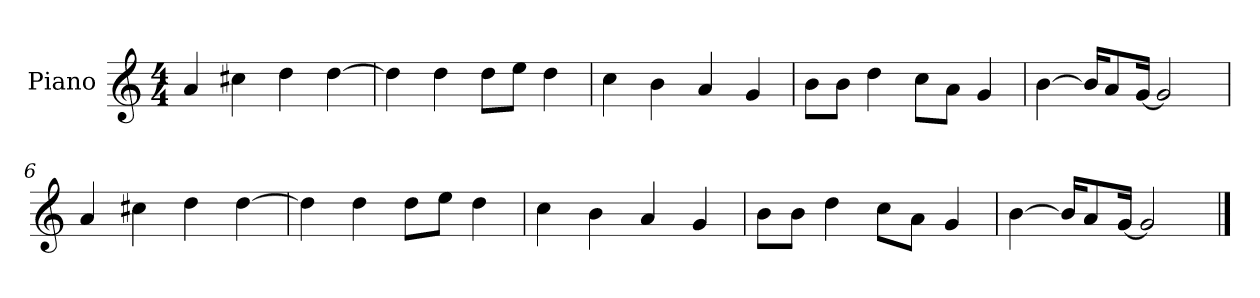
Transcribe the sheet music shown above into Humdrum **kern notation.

**kern
*part1
*staff1
*I"Piano
*I'P-no
*clefG2
*k[]
*M4/4
*MM90
=1
4a/
4cc#X\
4dd\
[4dd\
=2
4dd\]
4dd\
8dd\L
8ee\J
4dd\
=3
4cc\
4b\
4a/
4g/
=4
8b\L
8b\J
4dd\
8cc\L
8a\J
4g/
=5
[4b\
16b/KL]
8a/
[16g/Jk
2g/]
=6
4a/
4cc#X\
4dd\
[4dd\
=7
4dd\]
4dd\
8dd\L
8ee\J
4dd\
!!LO:LB:g=z
=8
4cc\
4b\
4a/
4g/
=9
8b\L
8b\J
4dd\
8cc\L
8a\J
4g/
=10
[4b\
16b/KL]
8a/
[16g/Jk
2g/]
==
*-
